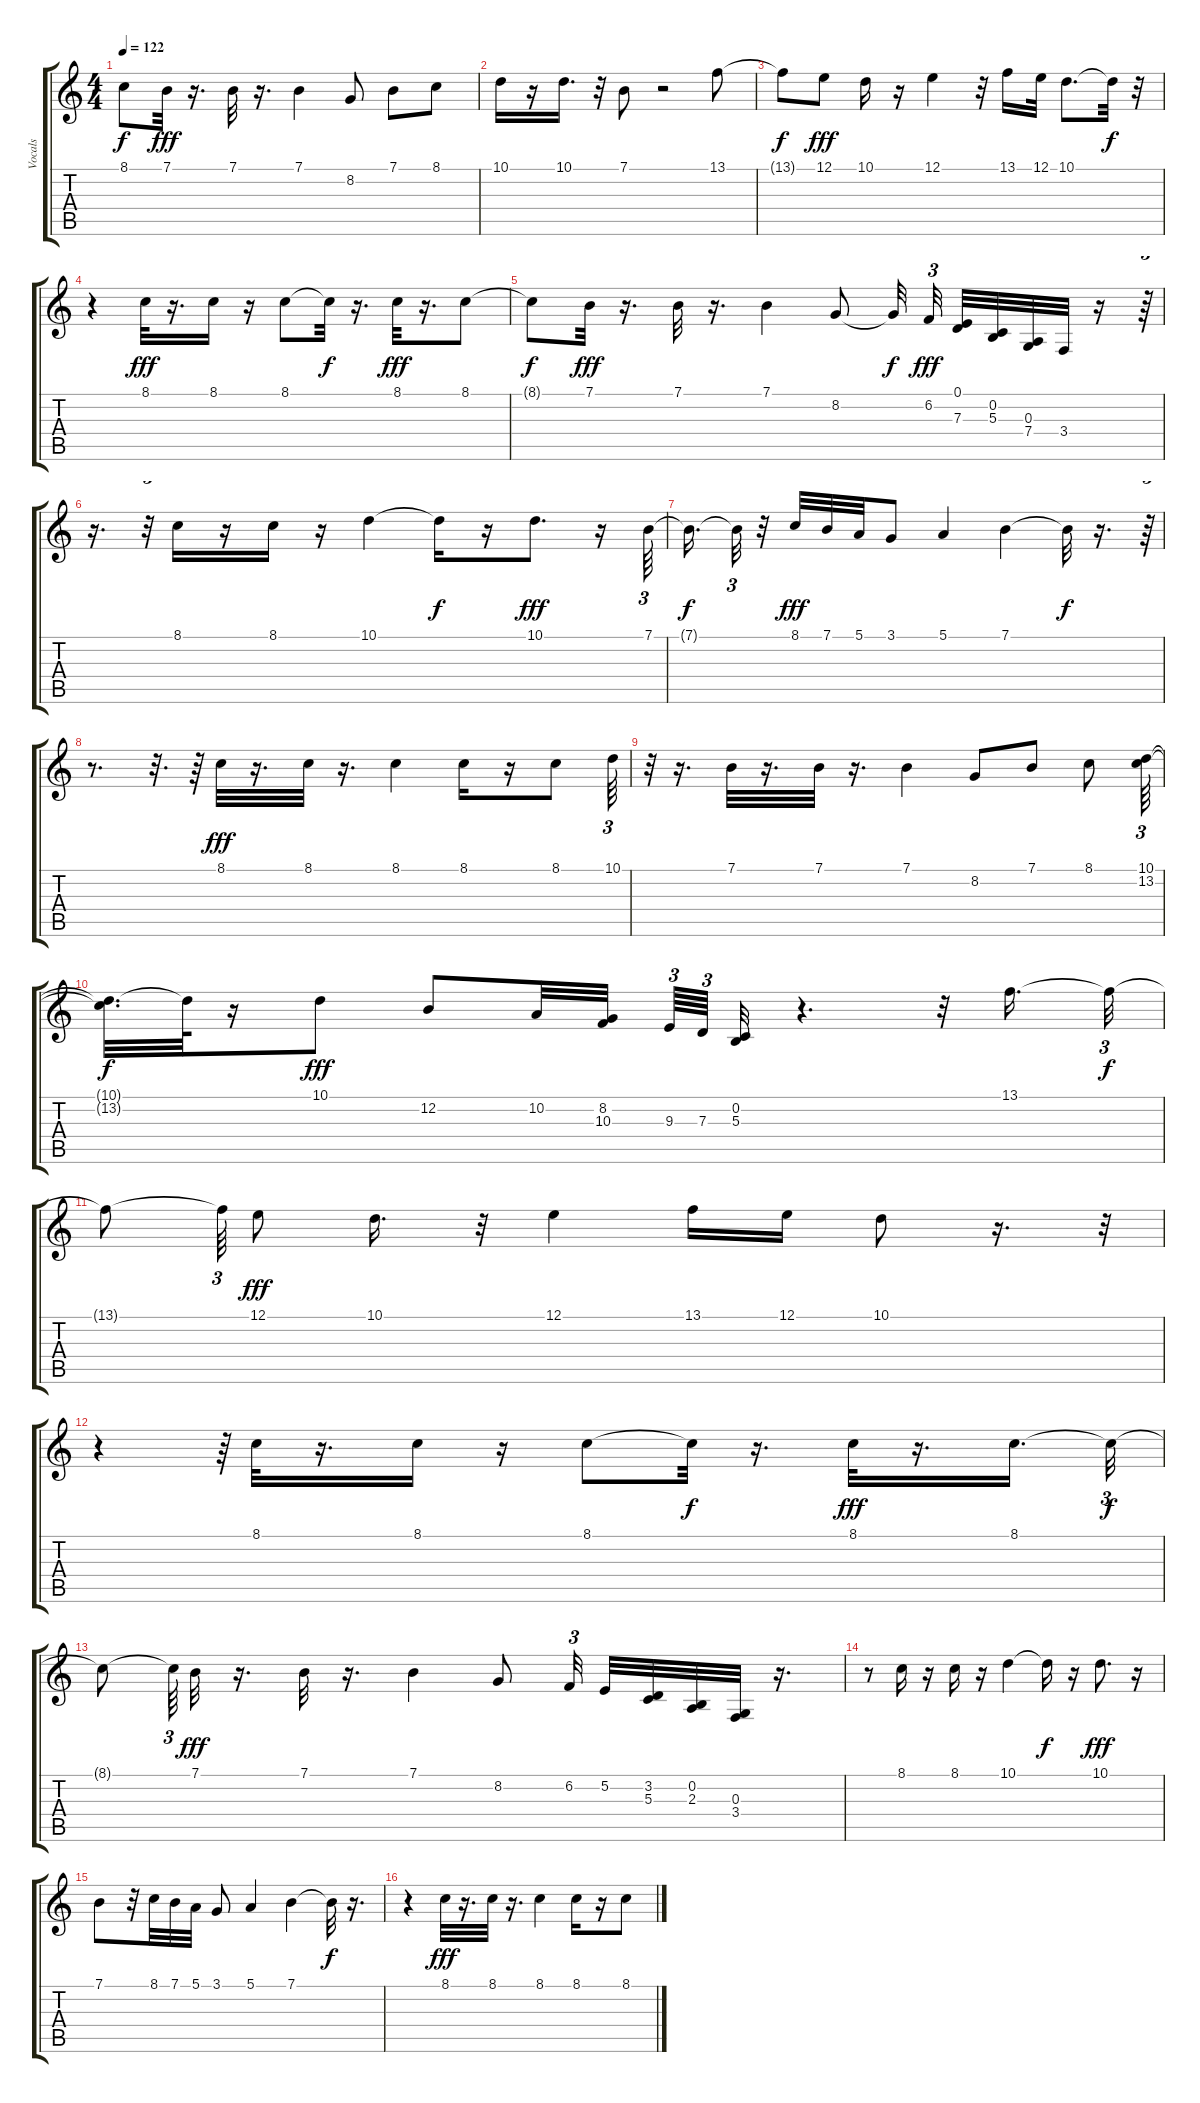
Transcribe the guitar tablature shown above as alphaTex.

\track ("Vocals" "Vocals") {instrument tenorsax}
\staff {score tabs}
\tuning (E4 B3 G3 D3 A2 E2) {hide}
\ts (4 4)
\tempo 122
\clef g2
\ks c
8.1{t}.8{dy f} 7.1.32{dy fff} r.16{d} 7.1.32 r.16{d} 7.1.4 8.2.8 7.1.8 8.1.8 |
10.1.16 r.16 10.1.16{d} r.32 7.1.8 r.2 13.1.8 |
13.1{t}.8{dy f} 12.1.8{dy fff} 10.1.16 r.16 12.1.4 r.32 13.1.16 12.1.32 10.1.8{d} 10.1{t}.32{dy f} r.32 |
r.4 8.1.32{dy fff} r.16{d} 8.1.16 r.16 8.1.8 8.1{t}.32{dy f} r.16{d} 8.1.32{dy fff} r.16{d} 8.1.8 |
8.1{t}.8{dy f} 7.1.32{dy fff} r.16{d} 7.1.32 r.16{d} 7.1.4 8.2.8 8.2{t}.32{dy f beam splitsecondary} 6.2.32{tu (3 2) dy fff beam splitsecondary} (0.1 7.3).32 (0.2 5.3).32 (0.3 7.4).32 3.4.32 r.16 r.64{tu (3 2)} |
r.16{d} r.32{tu (3 2)} 8.1.16 r.16 8.1.16 r.16 10.1.4 10.1{t}.16{dy f} r.16 10.1.8{d dy fff} r.16 7.1.64{tu (3 2)} |
7.1{t}.16{d dy f} 7.1{t}.32{tu (3 2)} r.32 8.1.32{dy fff} 7.1.32 5.1.32 3.1.8 5.1.4 7.1.4 7.1{t}.32{dy f} r.16{d} r.64{tu (3 2)} |
r.8{d} r.32{d} r.64 8.1.32{dy fff} r.16{d} 8.1.32 r.16{d} 8.1.4 8.1.16 r.16 8.1.8 10.1.64{tu (3 2)} |
r.32{tu (3 2)} r.16{d} 7.1.32 r.16{d} 7.1.32 r.16{d} 7.1.4 8.2.8 7.1.8 8.1.8 (10.1 13.2).64{tu (3 2)} |
(10.1{t} 13.2{t}).32{d dy f} 10.1{t}.64 r.16 10.1.8{dy fff} 12.2.8 10.2.32 (8.2 10.3).32{beam splitsecondary} 9.3.64{tu (3 2)} 7.3.64{tu (3 2) beam splitsecondary} (0.2 5.3).32 r.4{d} r.32 13.1.16{d} 13.1{t}.32{tu (3 2) dy f} |
13.1{t}.8 13.1{t}.64{tu (3 2)} 12.1.8{dy fff} 10.1.16{d} r.32 12.1.4 13.1.16 12.1.16 10.1.8 r.16{d} r.32{tu (3 2)} |
r.4 r.64{tu (3 2)} 8.1.32 r.16{d} 8.1.16 r.16 8.1.8 8.1{t}.32{dy f} r.16{d} 8.1.32{dy fff} r.16{d} 8.1.16{d} 8.1{t}.32{tu (3 2) dy f} |
8.1{t}.8 8.1{t}.64{tu (3 2) beam splitsecondary} 7.1.32{dy fff} r.16{d} 7.1.32 r.16{d} 7.1.4 8.2.8 6.2.32{tu (3 2) beam splitsecondary} 5.2.32 (3.2 5.3).32 (0.2 2.3).32 (0.3 3.4).32 r.16{d} |
r.8 8.1.16 r.16 8.1.16 r.16 10.1.4 10.1{t}.16{dy f} r.16 10.1.8{d dy fff} r.16 |
7.1.8 r.32 8.1.32 7.1.32 5.1.32 3.1.8 5.1.4 7.1.4 7.1{t}.32{dy f} r.16{d} |
r.4 8.1.32{dy fff} r.16{d} 8.1.32 r.16{d} 8.1.4 8.1.16 r.16 8.1.8
